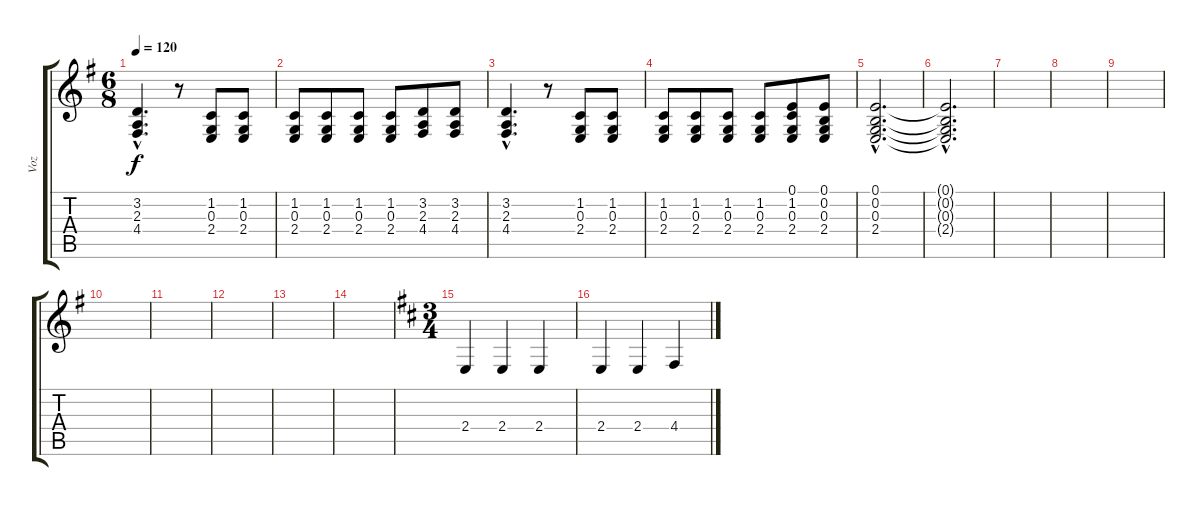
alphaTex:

\track ("Voz" "Voz") {instrument violin}
\staff {score tabs}
\tuning (E4 B3 G3 D3 A2 E2) {hide}
\ts (6 8)
\tempo 120
\clef g2
\ks g
(3.2{hac} 2.3{hac} 4.4{hac}).4{d dy f} r.8 (1.2 0.3 2.4).8 (1.2 0.3 2.4).8 |
(1.2 0.3 2.4).8 (1.2 0.3 2.4).8 (1.2 0.3 2.4).8 (1.2 0.3 2.4).8 (3.2 2.3 4.4).8 (3.2 2.3 4.4).8 |
(3.2{hac} 2.3{hac} 4.4{hac}).4{d} r.8 (1.2 0.3 2.4).8 (1.2 0.3 2.4).8 |
(1.2 0.3 2.4).8 (1.2 0.3 2.4).8 (1.2 0.3 2.4).8 (1.2 0.3 2.4).8 (0.1 1.2 0.3 2.4).8 (0.1 0.2 0.3 2.4).8 |
(0.1{hac} 0.2{hac} 0.3{hac} 2.4{hac}).2{d} |
(0.1{hac t} 0.2{hac t} 0.3{hac t} 2.4{hac t}).2{d} |
|
|
|
|
|
|
|
|
\ts (3 4)
\ks d
2.4.4 2.4.4 2.4.4 |
2.4.4 2.4.4 4.4.4
